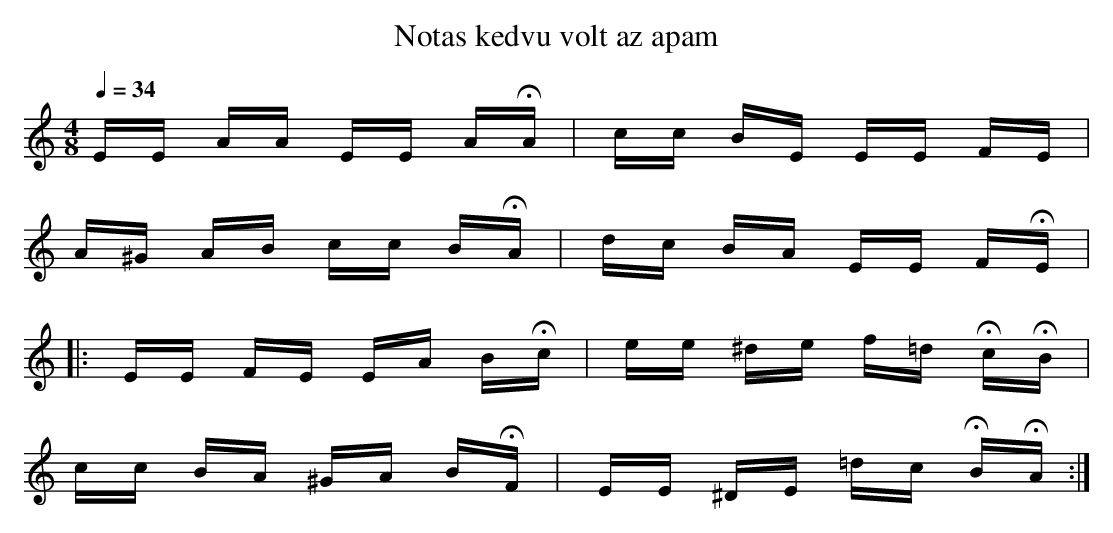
X:1
T:Notas kedvu volt az apam
M:4/8
L:1/16
Q:1/4=34
K:AMin
  EE  AA  EE AHA|cc  BE  EE   FE  |
  A^G AB  cc BHA|dc  BA  EE   FHE |
|:EE  FE  EA BHc|ee ^de  f=d HcHB |
  cc  BA ^GA BHF|EE ^DE =dc  HBHA:|

And this tune uses a mixture of Hungarian minor and standard minor so
mixed up it's hard to tell which is the basic scale and which is the
chromatic variant:
